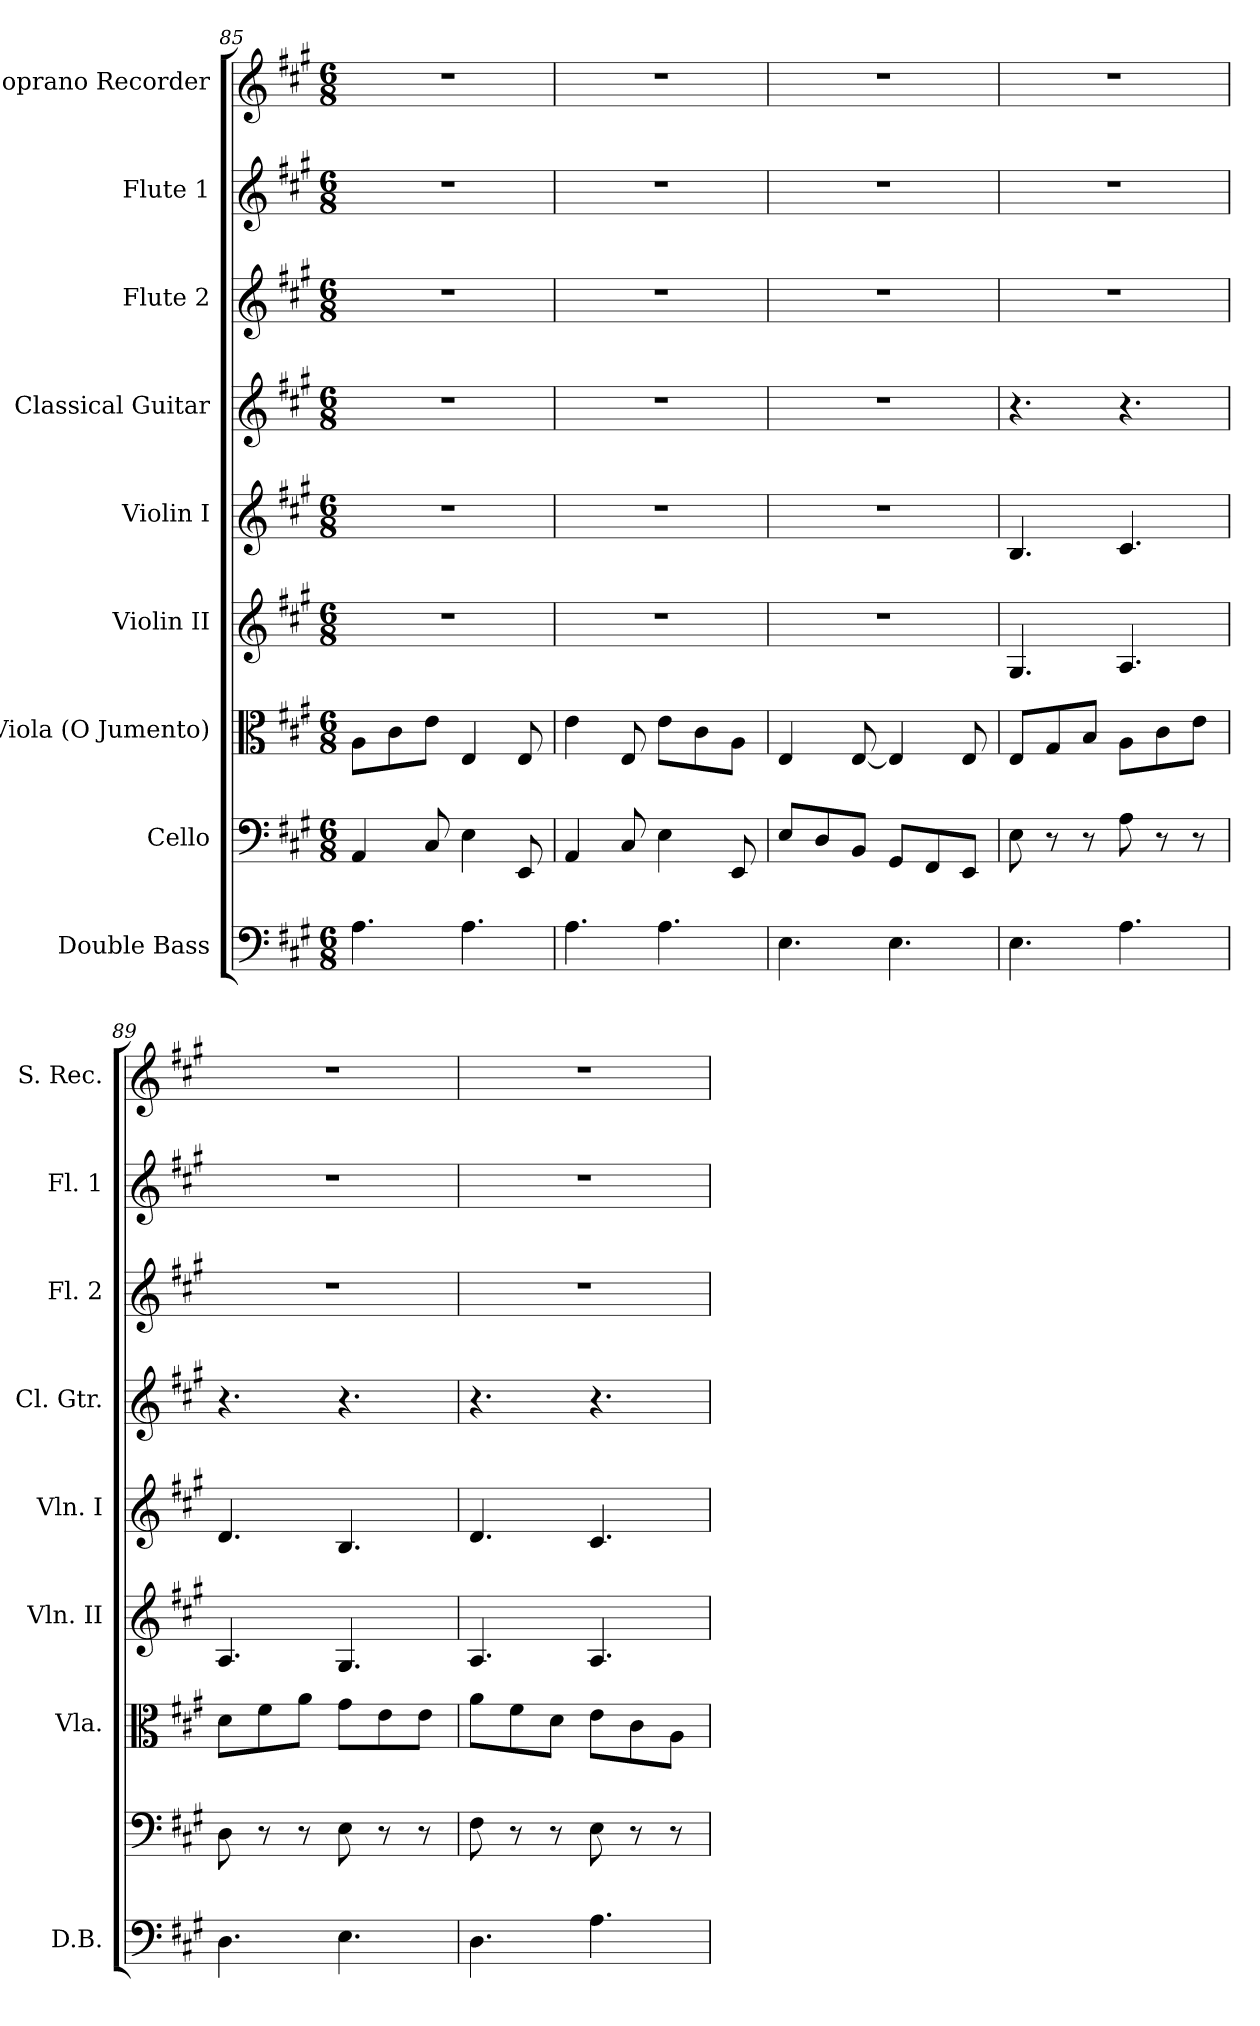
**kern	**kern	**kern	**kern	**kern	**kern	**kern	**kern	**kern
*part9	*part8	*part7	*part6	*part5	*part4	*part3	*part2	*part1
*staff9	*staff8	*staff7	*staff6	*staff5	*staff4	*staff3	*staff2	*staff1
*I"Double Bass	*I"Cello	*I"Viola (O Jumento)	*I"Violin II	*I"Violin I	*I"Classical Guitar	*I"Flute 2	*I"Flute 1	*I"Soprano Recorder
*I'D.B.	*	*I'Vla.	*I'Vln. II	*I'Vln. I	*I'Cl. Gtr.	*I'Fl. 2	*I'Fl. 1	*I'S. Rec.
!!LO:PB:g=z
*clefF4	*clefF4	*clefC3	*clefG2	*clefG2	*clefG2	*clefG2	*clefG2	*clefG2
*ITrd7c12	*	*	*	*	*ITrd7c12	*	*	*ITrd-7c-12
*k[f#c#g#]	*k[f#c#g#]	*k[f#c#g#]	*k[f#c#g#]	*k[f#c#g#]	*k[f#c#g#]	*k[f#c#g#]	*k[f#c#g#]	*k[f#c#g#]
*A:	*A:	*A:	*A:	*A:	*A:	*A:	*A:	*A:
*M6/8	*M6/8	*M6/8	*M6/8	*M6/8	*M6/8	*M6/8	*M6/8	*M6/8
=85	=85	=85	=85	=85	=85	=85	=85	=85
4.AA\	4AA/	8A\L	2.r	2.r	2.r	2.r	2.r	2.r
.	.	8c#\	.	.	.	.	.	.
.	8C#/	8e\J	.	.	.	.	.	.
4.AA\	4E\	4E/	.	.	.	.	.	.
.	8EE/	8E/	.	.	.	.	.	.
=86	=86	=86	=86	=86	=86	=86	=86	=86
4.AA\	4AA/	4e\	2.r	2.r	2.r	2.r	2.r	2.r
.	8C#/	8E/	.	.	.	.	.	.
4.AA\	4E\	8e\L	.	.	.	.	.	.
.	.	8c#\	.	.	.	.	.	.
.	8EE/	8A\J	.	.	.	.	.	.
=87	=87	=87	=87	=87	=87	=87	=87	=87
4.EE\	8E/L	4E/	2.r	2.r	2.r	2.r	2.r	2.r
.	8D/	.	.	.	.	.	.	.
.	8BB/J	[8E/	.	.	.	.	.	.
4.EE\	8GG#/L	4E/]	.	.	.	.	.	.
.	8FF#/	.	.	.	.	.	.	.
.	8EE/J	8E/	.	.	.	.	.	.
=88	=88	=88	=88	=88	=88	=88	=88	=88
4.EE\	8E\	8E/L	4.G#/	4.B/	4.r	2.r	2.r	2.r
.	8r	8G#/	.	.	.	.	.	.
.	8r	8B/J	.	.	.	.	.	.
4.AA\	8A\	8A\L	4.A/	4.c#/	4.r	.	.	.
.	8r	8c#\	.	.	.	.	.	.
.	8r	8e\J	.	.	.	.	.	.
=89	=89	=89	=89	=89	=89	=89	=89	=89
4.DD\	8D\	8d\L	4.A/	4.d/	4.r	2.r	2.r	2.r
.	8r	8f#\	.	.	.	.	.	.
.	8r	8a\J	.	.	.	.	.	.
4.EE\	8E\	8g#\L	4.G#/	4.B/	4.r	.	.	.
.	8r	8e\	.	.	.	.	.	.
.	8r	8e\J	.	.	.	.	.	.
!!LO:PB:g=z
=90	=90	=90	=90	=90	=90	=90	=90	=90
4.DD\	8F#\	8a\L	4.A/	4.d/	4.r	2.r	2.r	2.r
.	8r	8f#\	.	.	.	.	.	.
.	8r	8d\J	.	.	.	.	.	.
4.AA\	8E\	8e\L	4.A/	4.c#/	4.r	.	.	.
.	8r	8c#\	.	.	.	.	.	.
.	8r	8A\J	.	.	.	.	.	.
=	=	=	=	=	=	=	=	=
*-	*-	*-	*-	*-	*-	*-	*-	*-
